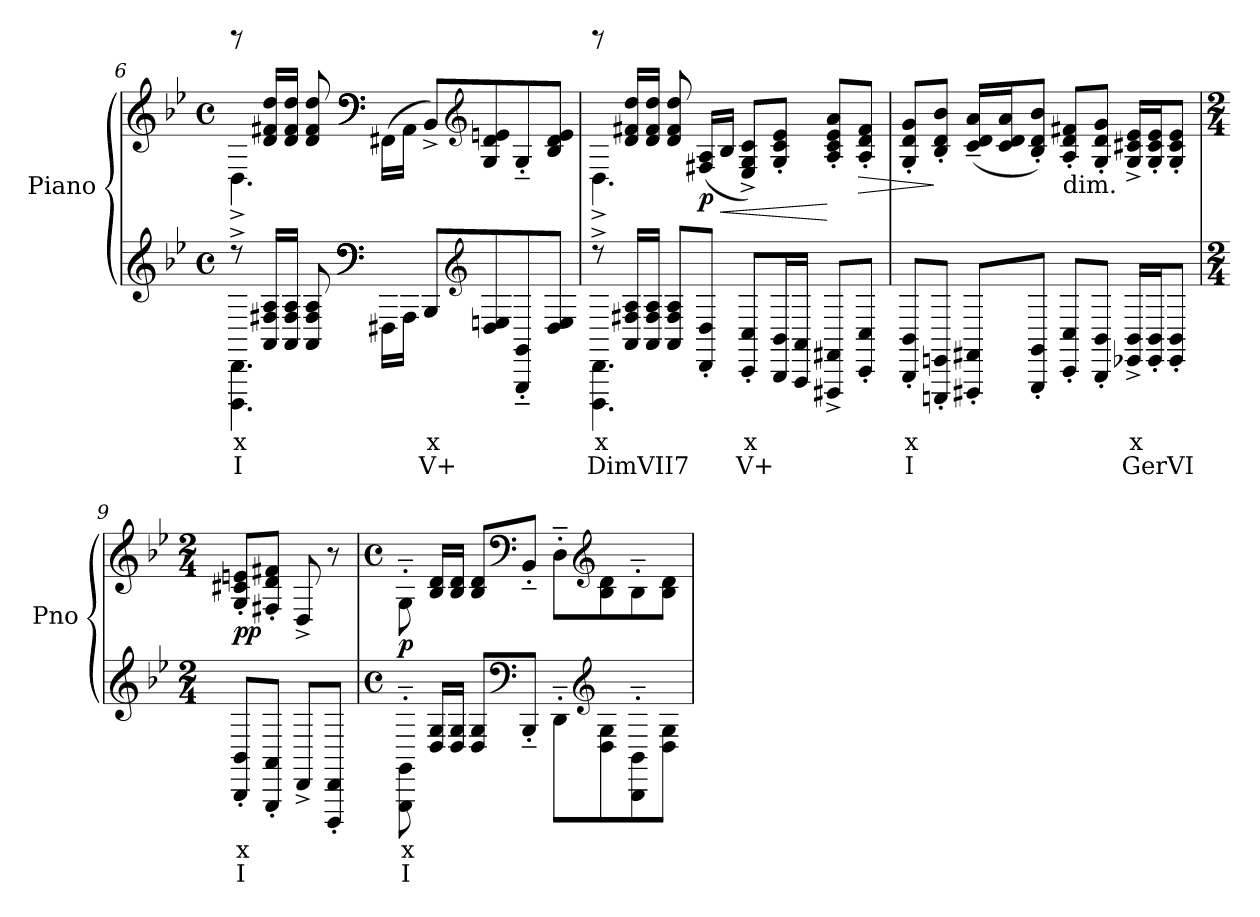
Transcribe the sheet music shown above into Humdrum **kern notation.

**kern	**text	**text	**kern	**dynam
*part1	*part1	*part1	*part1	*part1
*staff2	*staff2	*staff2	*staff1	*staff1/2
*I"Piano	*	*	*	*
*I'Pno	*	*	*	*
!!LO:LB:g=z
*clefG2	*	*	*clefG2	*
*k[b-e-]	*	*	*k[b-e-]	*
*B-:	*	*	*B-:	*
*M4/4	*	*	*M4/4	*
*met(c)	*	*	*met(c)	*
=6	=6	=6	=6	=6
*^	*	*	*	*
*	*^	*	*	*	*
!	!	!	!LO:LY:b	!	!	!
*	*	*	*	*	*^	*
*	*	*	*	*	*	*^	*
4.ryy	8rdd	4.DDD\^ 4.DD\^	x	I	8rbbb	4.D^\	4.ryy	.
.	16AA/ 16F#X/ 16A/LL	.	.	.	16d/ 16f#X/ 16dd/LL	.	.	.
.	16AA/ 16F#/ 16A/JJ	.	.	.	16d/ 16f#/ 16dd/JJ	.	.	.
.	8AA/ 8F#/ 8A/	.	.	.	8d/ 8f#/ 8dd/	.	.	.
*clefF4	*	*	*	*	*clefF4	*	*	*
2ryy	16FFF#X\LL	2ryy	.	.	(>16FF#X\LL	2ryy	2ryy	.
.	16AAA\JJ	.	.	.	16AA\JJ	.	.	.
!	!	!	!LO:LY:b	!	!	!	!	!
.	8BBB-/L	.	x	V+	8BB-^/L)	.	.	.
*clefG2	*	*	*	*	*clefG2	*	*	*
.	8D/ 8En/	.	.	.	8G/ 8d/ 8en/	.	.	.
.	8GGG/~' 8GG/~'	.	.	.	8G~'/	.	.	.
8ryy	8D/ 8E/J	8ryy	.	.	8B-/ 8d/ 8e/J	8ryy	8ryy	.
!!LO:LB:g=z	!!	!!
=7	=7	=7	=7	=7	=7	=7	=7	=7
!	!	!	!LO:LY:b	!	!	!	!	!
4.ryy	8rdd	4.DDD\^ 4.DD\^	x	DimVII7	8rbbb	4.D^\	4.ryy	.
.	16AA/ 16F#X/ 16A/LL	.	.	.	16d/ 16f#X/ 16dd/LL	.	.	.
.	16AA/ 16F#/ 16A/JJ	.	.	.	16d/ 16f#/ 16dd/JJ	.	.	.
.	8AA/ 8F#/ 8A/L	.	.	.	8d/ 8f#/ 8dd/	.	.	.
!	!	!	!	!	!	!	!	!LO:DY:b
2ryy	8DD/' 8D/'J	2ryy	.	.	(>16F#X/ 16A/LL	2ryy	2ryy	p
!	!	!	!	!	!	!	!	!LO:HP:b
.	.	.	.	.	16B-/JJ	.	.	<
!	!	!	!LO:LY:b	!	!	!	!	!
.	8CC/' 8C/'L	.	x	V+	8E-/^ 8G/^ 8c/^L)	.	.	.
.	16BBB-/ 16BB-/L	.	.	.	8G/' 8c/' 8e-/'J	.	.	.
.	16AAA/ 16AA/JJ	.	.	.	.	.	.	.
.	8FFF#X/^ 8FF#X/^L	.	.	.	8A/' 8c/' 8e-/' 8a/'L	.	.	[
!	!	!	!	!	!	!	!	!LO:HP:b
8ryy	8CC/' 8C/'J	8ryy	.	.	8A/' 8d/' 8f#/'J	8ryy	8ryy	>
*v	*v	*v	*	*	*	*	*	*
*	*	*	*v	*v	*v	*
=8	=8	=8	=8	=8
*^	*	*	*^	*
*	*^	*	*	*	*^	*
!	!	!	!LO:LY:b	!	!	!	!	!
*v	*v	*v	*	*	*	*	*	*
*	*	*	*v	*v	*v	*
8BBB-/' 8BB-/'L	x	I	8G/' 8d/' 8g/'L	.
8EEEn/' 8EEn/'J	.	.	8B-/' 8d/' 8b-/'J	]
8FFF#X/' 8FF#X/'L	.	.	(<16c/~ 16d/~ 16a/~LL	.
.	.	.	16c/ 16d/ 16a/J	.
8GGG/' 8GG/'J	.	.	8B-/' 8d/' 8b-/'J)	.
!	!	!	!LO:TX:b:t=dim.	!
8CC/' 8C/'L	.	.	8A/' 8d/' 8f#X/'L	.
8BBB-/' 8BB-/'J	.	.	8G/' 8d/' 8g/'J	.
!	!LO:LY:b	!	!	!
16EE-X/^ 16BB-/^LL	x	GerVI	16G/^ 16c#X/^ 16e-/^LL	.
16EE-/' 16BB-/'J	.	.	16G/' 16c#/' 16e-/'J	.
8EE-/' 8BB-/'J	.	.	8G/' 8c#/' 8e-/'J	.
=9	=9	=9	=9	=9
*M2/4	*	*	*M2/4	*
!	!LO:LY:b	!	!	!LO:DY:b
8BBB-/' 8BB-/'L	x	I	8G/' 8c#X/' 8en/'L	pp
8GGG/' 8AA/'J	.	.	8F#X/' 8d/' 8f#X/'J	.
8DD^/L	.	.	8D^/	.
8DDD/' 8DD/'J	.	.	8r	.
!!LO:PB:g=z
=10	=10	=10	=10	=10
*M4/4	*	*	*M4/4	*
*met(c)	*	*	*met(c)	*
!	!LO:LY:b	!	!	!LO:DY:b
8GGG\'~ 8GG\'~	x	I	8G'~\	p
16D/ 16G/LL	.	.	16B-/ 16d/LL	.
16D/ 16G/JJ	.	.	16B-/ 16d/JJ	.
8D/ 8G/L	.	.	8B-/ 8d/L	.
*clefF4	*	*	*clefF4	*
8BBB-'~/J	.	.	8BB-'~/J	.
8DD'~\L	.	.	8D'~\L	.
*clefG2	*	*	*clefG2	*
8D\ 8G\	.	.	8B-\ 8d\	.
8BBB-\'~ 8BB-\'~	.	.	8B-'~\	.
8D\ 8G\J	.	.	8B-\ 8d\J	.
=	=	=	=	=
*-	*-	*-	*-	*-
